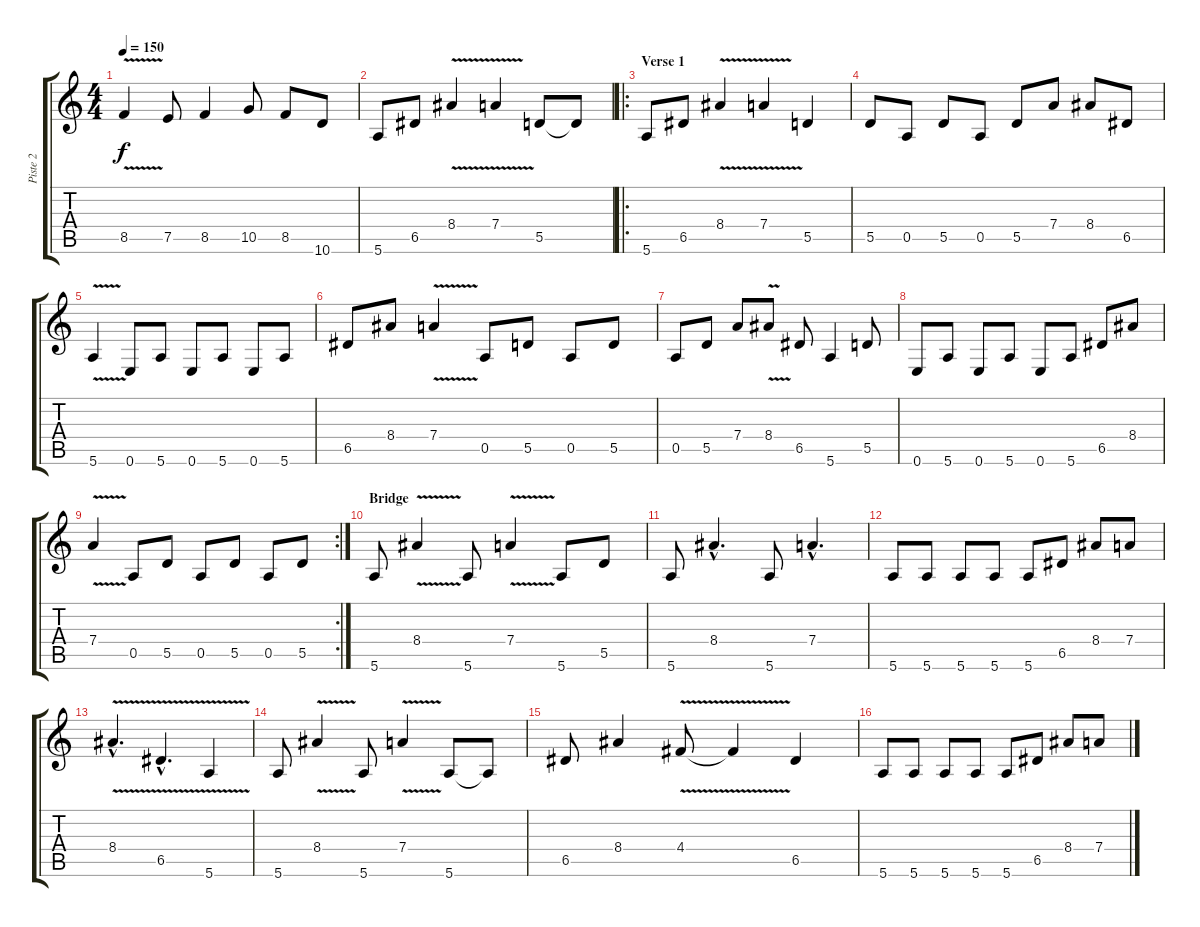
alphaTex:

\track ("Piste 2" "Piste 2") {instrument distortionguitar}
\staff {score tabs}
\tuning (E4 B3 G3 D3 A2 E2) {hide}
\ts (4 4)
\tempo 150
\clef g2
\ks c
8.5{v}.4{dy f} 7.5.8 8.5.4 10.5.8 8.5.8 10.6.8 |
5.6.8 6.5.8 8.4{v}.4 7.4{v}.4 5.5.8 5.5{t}.8 |
\ro
\section ("" "Verse 1")
5.6.8 6.5.8 8.4{v}.4 7.4{v}.4 5.5.4 |
5.5.8 0.5.8 5.5.8 0.5.8 5.5.8 7.4.8 8.4.8 6.5.8 |
5.6{v}.4 0.6.8 5.6.8 0.6.8 5.6.8 0.6.8 5.6.8 |
6.5.8 8.4.8 7.4{v}.4 0.5.8 5.5.8 0.5.8 5.5.8 |
0.5.8 5.5.8 7.4.8 8.4{v}.8 6.5.8 5.6.4 5.5.8 |
0.6.8 5.6.8 0.6.8 5.6.8 0.6.8 5.6.8 6.5.8 8.4.8 |
\rc 2
7.4{v}.4 0.5.8 5.5.8 0.5.8 5.5.8 0.5.8 5.5.8 |
\section ("" "Bridge")
5.6.8 8.4{v}.4 5.6.8 7.4{v}.4 5.6.8 5.5.8 |
5.6.8 8.4{hac}.4{d} 5.6.8 7.4{hac}.4{d} |
5.6.8{instrument distortionguitar} 5.6.8 5.6.8 5.6.8 5.6.8 6.5.8 8.4.8 7.4.8 |
8.4{v hac}.4{d} 6.5{v hac}.4{d} 5.6{v}.4 |
5.6.8 8.4{v}.4 5.6.8 7.4{v}.4 5.6.8 5.6{t}.8 |
6.5.8 8.4.4 4.4{v}.8 4.4{t}.4 6.5.4 |
5.6.8{instrument distortionguitar} 5.6.8 5.6.8 5.6.8 5.6.8 6.5.8 8.4.8 7.4.8
